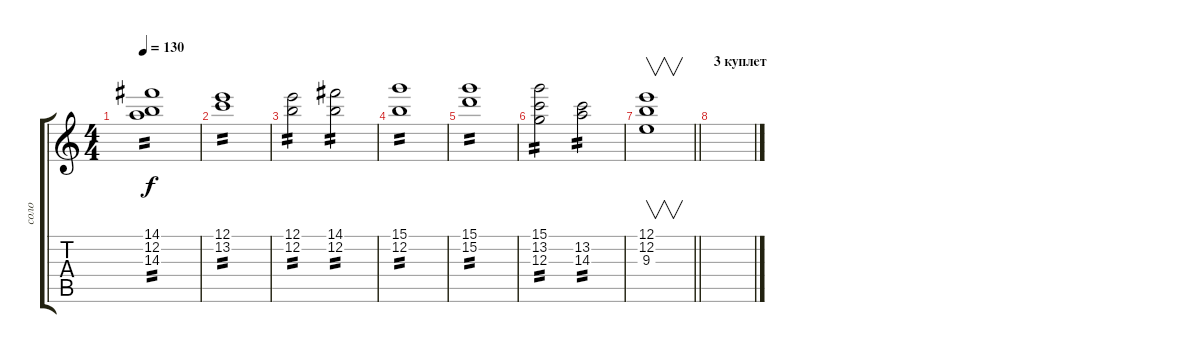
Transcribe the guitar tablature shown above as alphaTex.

\track ("соло" "соло") {instrument overdrivenguitar}
\staff {score tabs}
\tuning (E4 B3 G3 D3 A2 E2) {hide}
\ts (4 4)
\tempo 130
\clef g2
\ks c
(14.1 12.2 14.3).1{tp 2 dy f} |
(12.1 13.2).1{tp 2} |
(12.1 12.2).2{tp 2} (14.1 12.2).2{tp 2} |
(15.1 12.2).1{tp 2} |
(15.1 15.2).1{tp 2} |
(15.1 13.2 12.3).2{tp 2} (13.2 14.3).2{tp 2} |
\barLineRight lightlight
(12.1 12.2 9.3).1{v} |
\section ("" "3 куплет")
